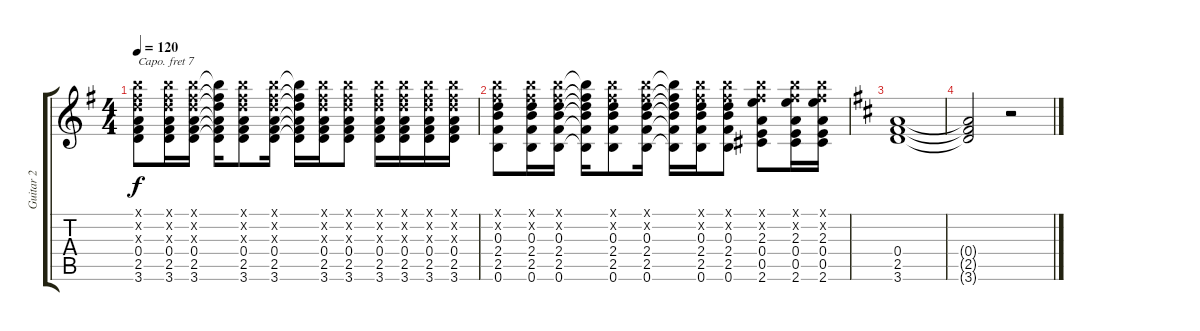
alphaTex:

\track ("Guitar 2" "Guitar 2") {instrument acousticguitarsteel}
\staff {score tabs}
\capo 7
\tuning (E4 B3 G3 D3 A2 E2) {hide}
\ts (4 4)
\tempo 120
\clef g2
\ks g
(0.1{x} 0.2{x} 0.3{x} 0.4 2.5 3.6).8{dy f} (0.1{x} 0.2{x} 0.3{x} 0.4 2.5 3.6).16 (0.1{x} 0.2{x} 0.3{x} 0.4 2.5 3.6).16 (0.1{t} 0.2{t} 0.3{t} 0.4{t} 2.5{t} 3.6{t}).16 (0.1{x} 0.2{x} 0.3{x} 0.4 2.5 3.6).8 (0.1{x} 0.2{x} 0.3{x} 0.4 2.5 3.6).16 (0.1{t} 0.2{t} 0.3{t} 0.4{t} 2.5{t} 3.6{t}).16 (0.1{x} 0.2{x} 0.3{x} 0.4 2.5 3.6).16 (0.1{x} 0.2{x} 0.3{x} 0.4 2.5 3.6).8 (0.1{x} 0.2{x} 0.3{x} 0.4 2.5 3.6).16 (0.1{x} 0.2{x} 0.3{x} 0.4 2.5 3.6).16 (0.1{x} 0.2{x} 0.3{x} 0.4 2.5 3.6).16 (0.1{x} 0.2{x} 0.3{x} 0.4 2.5 3.6).16 |
(0.1{x} 0.2{x} 0.3 2.4 2.5 0.6).8 (0.1{x} 0.2{x} 0.3 2.4 2.5 0.6).16 (0.1{x} 0.2{x} 0.3 2.4 2.5 0.6).16 (0.1{t} 0.2{t} 0.3{t} 2.4{t} 2.5{t} 0.6{t}).16 (0.1{x} 0.2{x} 0.3 2.4 2.5 0.6).8 (0.1{x} 0.2{x} 0.3 2.4 2.5 0.6).16 (0.1{t} 0.2{t} 0.3{t} 2.4{t} 2.5{t} 0.6{t}).16 (0.1{x} 0.2{x} 0.3 2.4 2.5 0.6).16 (0.1{x} 0.2{x} 0.3 2.4 2.5 0.6).8 (0.1{x} 0.2{x} 2.3 0.4 0.5 2.6).8 (0.1{x} 0.2{x} 2.3 0.4 0.5 2.6).16 (0.1{x} 0.2{x} 2.3 0.4 0.5 2.6).16 |
\ks d
(0.4 2.5 3.6).1 |
(0.4{t} 2.5{t} 3.6{t}).2 r.2
